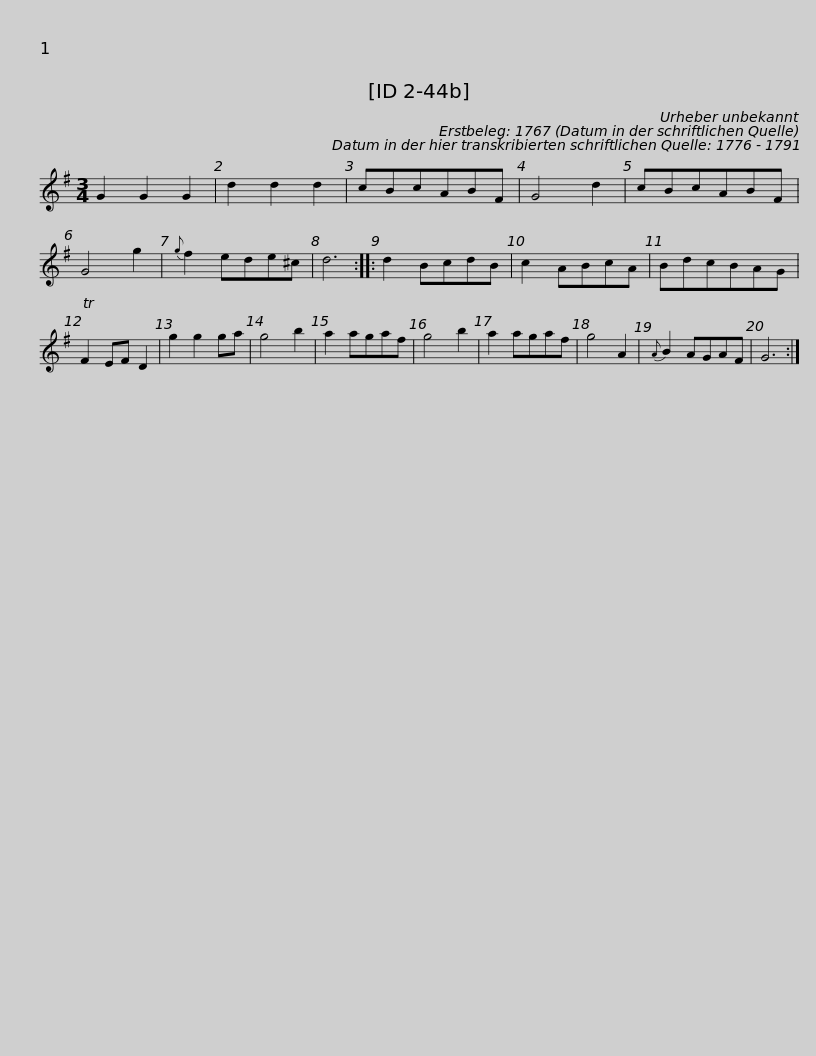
X:1
L:1/8
M:3/4
I:linebreak $
K:G
V:1 treble
V:1
 G2 G2 G2 | d2 d2 d2 | cBcABF | G4 d2 | cBcABF | %5
 G4 g2 |{g} f2 ede^c | d6 :: d2 BcdB | c2 ABcA |$ %10
 BdcBAG | TF2 EF D2 | g2 g2 ga | g4 b2 | a2 agaf | %15
 g4 b2 | a2 agaf | g4 A2 |{A} B2 AGAF | G6 :| %20
